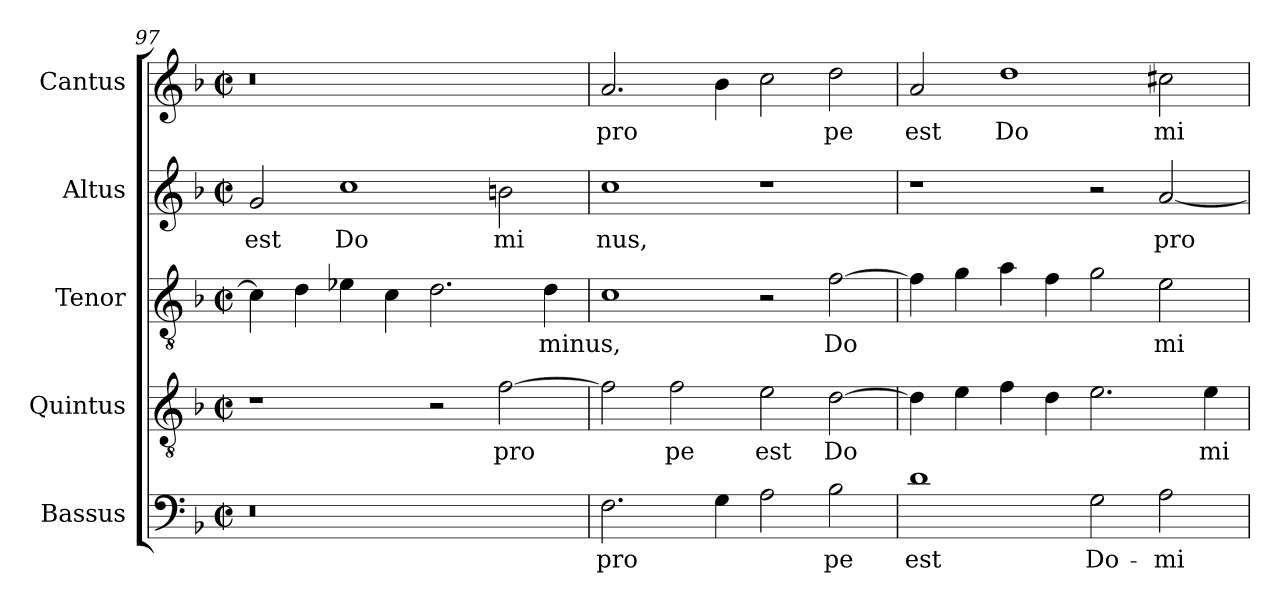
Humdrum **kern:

**kern	**text	**kern	**text	**kern	**text	**kern	**text	**kern	**text
*part5	*part5	*part4	*part4	*part3	*part3	*part2	*part2	*part1	*part1
*staff5	*staff5	*staff4	*staff4	*staff3	*staff3	*staff2	*staff2	*staff1	*staff1
*I"Bassus	*	*I"Quintus	*	*I"Tenor	*	*I"Altus	*	*I"Cantus	*
*clefF4	*	*clefGv2	*	*clefGv2	*	*clefG2	*	*clefG2	*
*k[b-]	*	*k[b-]	*	*k[b-]	*	*k[b-]	*	*k[b-]	*
*F:	*	*F:	*	*F:	*	*F:	*	*F:	*
*M2/2	*	*M2/2	*	*M2/2	*	*M2/2	*	*M2/2	*
*met(c|)	*	*met(c|)	*	*met(c|)	*	*met(c|)	*	*met(c|)	*
=97	=97	=97	=97	=97	=97	=97	=97	=97	=97
!	!	!	!	!	!LO:LY:b:cj	!	!LO:LY:b:cj	!	!
0r	.	1r	.	4c\]	.	2g/	est	0r	.
!	!	!	!	!	!LO:LY:b:cj	!	!	!	!
.	.	.	.	4d\	.	.	.	.	.
!	!	!	!	!	!LO:LY:b:cj	!	!LO:LY:b:cj	!	!
.	.	.	.	4e-X\	.	1cc	Do	.	.
!	!	!	!	!	!LO:LY:b:cj	!	!	!	!
.	.	.	.	4c\	.	.	.	.	.
!	!	!	!	!	!LO:LY:b:cj	!	!	!	!
.	.	2r	.	2.d\	.	.	.	.	.
!	!	!	!LO:LY:b:cj	!	!	!	!LO:LY:b:cj	!	!
.	.	[>2f\	pro	.	.	2b\	mi	.	.
!	!	!	!	!	!LO:LY:b:cj	!	!	!	!
.	.	.	.	4d\	minus,	.	.	.	.
=98	=98	=98	=98	=98	=98	=98	=98	=98	=98
!	!LO:LY:b:cj	!	!LO:LY:b:cj	!	!LO:LY:b:cj	!	!LO:LY:b:cj	!	!LO:LY:b:cj
2.F\	pro-	2f\]	.	1c	.	1cc	nus,	2.a/	pro
!	!	!	!LO:LY:b:cj	!	!	!	!	!	!
.	.	2f\	pe	.	.	.	.	.	.
!	!LO:LY:b:cj	!	!	!	!	!	!	!	!LO:LY:b:cj
4G\	--	.	.	.	.	.	.	4b-\	.
!	!LO:LY:b:cj	!	!LO:LY:b:cj	!	!	!	!	!	!LO:LY:b:cj
2A\	--	2e\	est	2r	.	1r	.	2cc\	.
!	!LO:LY:b:cj	!	!LO:LY:b:cj	!	!LO:LY:b:cj	!	!	!	!LO:LY:b:cj
2B-\	-pe	[>2d\	Do	[>2f\	Do	.	.	2dd\	pe
=99	=99	=99	=99	=99	=99	=99	=99	=99	=99
!	!LO:LY:b:cj	!	!LO:LY:b:cj	!	!LO:LY:b:cj	!	!	!	!LO:LY:b:cj
1d	est	4d\]	.	4f\]	.	1r	.	2a/	est
!	!	!	!LO:LY:b:cj	!	!LO:LY:b:cj	!	!	!	!
.	.	4e\	.	4g\	.	.	.	.	.
!	!	!	!LO:LY:b:cj	!	!LO:LY:b:cj	!	!	!	!LO:LY:b:cj
.	.	4f\	.	4a\	.	.	.	1dd	Do
!	!	!	!LO:LY:b:cj	!	!LO:LY:b:cj	!	!	!	!
.	.	4d\	.	4f\	.	.	.	.	.
!	!LO:LY:b:cj	!	!LO:LY:b:cj	!	!LO:LY:b:cj	!	!	!	!
2G\	Do-	2.e\	.	2g\	.	2r	.	.	.
!	!LO:LY:b:cj	!	!	!	!LO:LY:b:cj	!	!LO:LY:b:cj	!	!LO:LY:b:cj
2A\	-mi-	.	.	2e\	mi	[<2a/	pro	2cc#\	mi
!	!	!	!LO:LY:b:cj	!	!	!	!	!	!
.	.	4e\	mi	.	.	.	.	.	.
=	=	=	=	=	=	=	=	=	=
*-	*-	*-	*-	*-	*-	*-	*-	*-	*-
